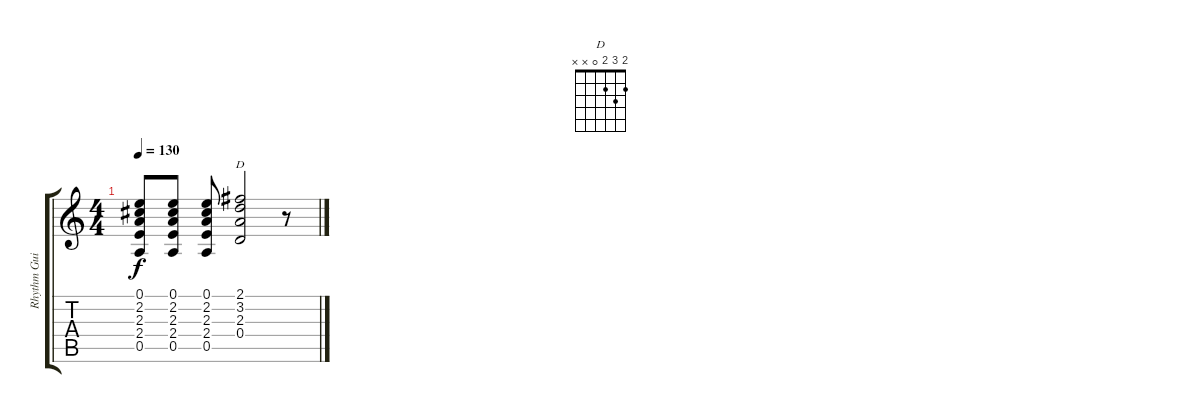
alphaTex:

\track ("Rhythm Guitar" "Rhythm Gui") {instrument acousticguitarsteel}
\staff {score tabs}
\tuning (E4 B3 G3 D3 A2 E2) {hide}
\chord ("D" 2 3 2 0 x x)
\ts (4 4)
\tempo 130
\clef g2
\ks c
(0.1{t} 2.2{t} 2.3{t} 2.4{t} 0.5{t}).8{dy f} (0.1 2.2 2.3 2.4 0.5).8 (0.1 2.2 2.3 2.4 0.5).8 (2.1 3.2 2.3 0.4).2{ch "D"} r.8
